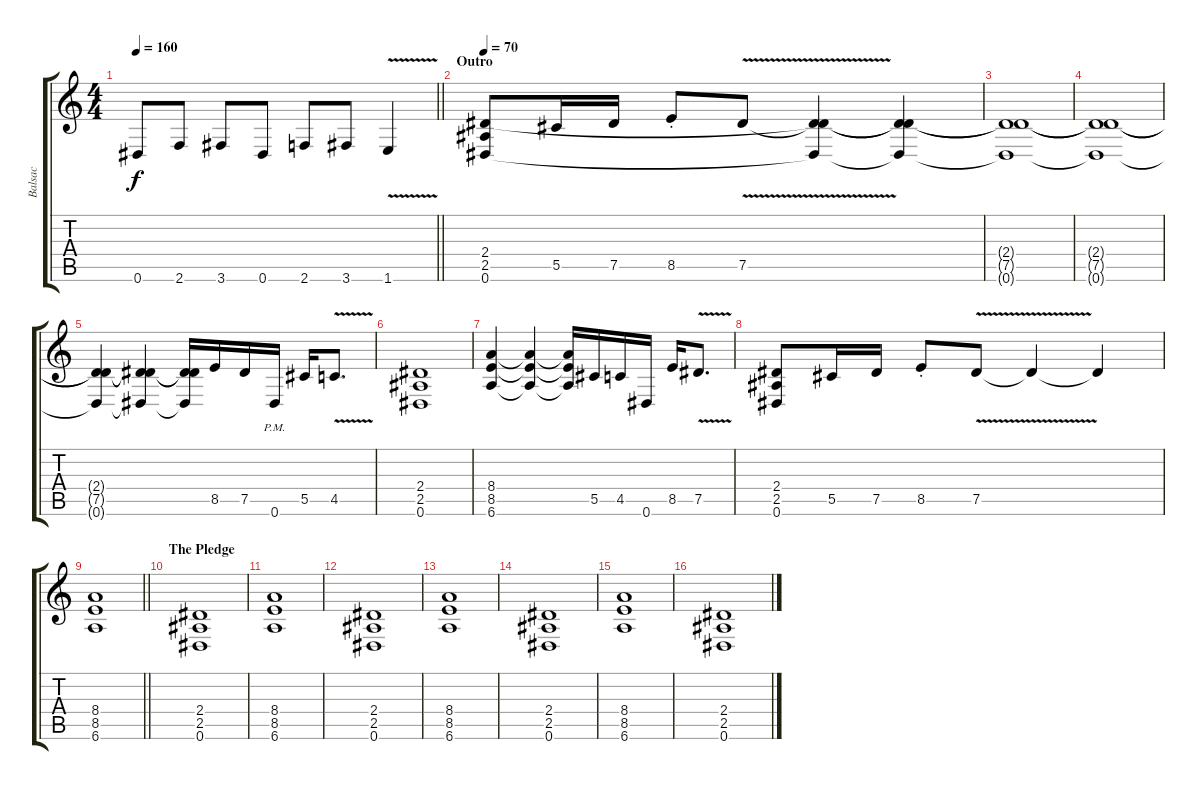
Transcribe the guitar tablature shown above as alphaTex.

\track ("Balsac" "Balsac") {instrument overdrivenguitar}
\staff {score tabs}
\tuning (Eb4 Bb3 Gb3 Db3 Ab2 Eb2) {hide}
\ts (4 4)
\tempo 160
\clef g2
\barLineRight lightlight
\ks c
0.6.8{dy f} 2.6.8 3.6.8 0.6.8 2.6.8 3.6.8 1.6{v}.4 |
\section ("" "Outro")
\tempo 70
(2.4 2.5 0.6).8 5.5.16 7.5.16 8.5{st}.8 7.5{v}.8 (2.4{t} 7.5{t} 0.6{t}).4 (2.4{t} 7.5{t} 0.6{t}).4 |
(2.4{t} 7.5{t} 0.6{t}).1 |
(2.4{t} 7.5{t} 0.6{t}).1 |
(2.4{t} 7.5{t} 0.6{t}).4 (2.4{t} 7.5{t} 0.6{t}).4 (2.4{t} 7.5{t} 0.6{t}).16 8.5.16 7.5.16 0.6{pm}.16 5.5.16 4.5{v}.8{d} |
(2.4 2.5 0.6).1 |
(8.4 8.5 6.6).4 (8.4{t} 8.5{t} 6.6{t}).4 (8.4{t} 8.5{t} 6.6{t}).16 5.5.16 4.5.16 0.6.16 8.5.16 7.5{v}.8{d} |
(2.4 2.5 0.6).8 5.5.16 7.5.16 8.5{st}.8 7.5{v}.8 7.5{t}.4 7.5{t}.4 |
\barLineRight lightlight
(8.4 8.5 6.6).1 |
\section ("" "The Pledge")
(2.4 2.5 0.6).1 |
(8.4 8.5 6.6).1 |
(2.4 2.5 0.6).1 |
(8.4 8.5 6.6).1 |
(2.4 2.5 0.6).1 |
(8.4 8.5 6.6).1 |
(2.4 2.5 0.6).1
